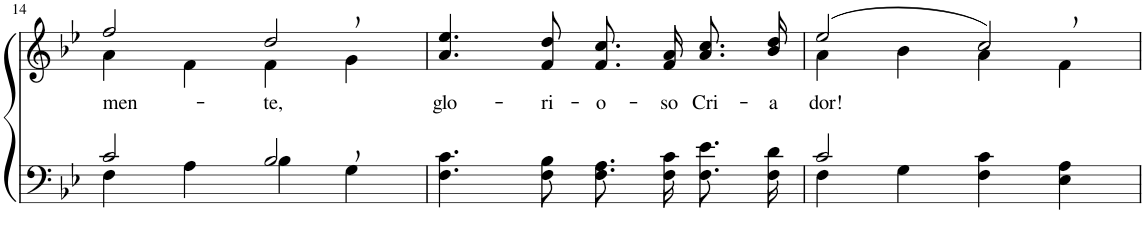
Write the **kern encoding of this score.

**kern	**kern	**text
*part2	*part1	*part1
*staff2	*staff1	*staff1
*I"Parte III e IV	*I"Parte I e II	*
!!LO:PB:g=z
*clefF4	*clefG2	*
*Trd2c3	*Trd2c3	*
*k[b-e-]	*k[b-e-]	*
*M4/4	*M4/4	*
=14	=14	=14
*^	*^	*
!	!	!	!	!LO:LY:b
2c/	4F\	2ff/	4a\	men-
.	4A\	.	4f\	.
!	!	!	!	!LO:LY:b
2B-,/	4B-\	2dd,/	4f\	-te,
.	4G\	.	4g\	.
=15	=15	=15	=15	=15
!	!	!	!	!LO:LY:b
*v	*v	*	*	*
*	*v	*v	*
4.F\ 4.c\	4.a/ 4.ee-/	glo-
!	!	!LO:LY:b
8F\ 8B-\	8f/ 8dd/	-ri-
!	!	!LO:LY:b
8.F\ 8.A\L	8.f/ 8.cc/L	-o-
!	!	!LO:LY:b
16F\ 16c\Jk	16f/ 16a/Jk	-so
!	!	!LO:LY:b
8.F\ 8.e-\L	8.a\ 8.cc\L	Cri-
!	!	!LO:LY:b
16F\ 16d\Jk	16b-\ 16dd\Jk	-a-
=16	=16	=16
*^	*^	*
!	!	!	!	!LO:LY:b
2c/	4F\	(2ee-/	4a\	-dor!
.	4G\	.	4b-\	.
2ryy	4F\ 4c\	2cc,/)	4a\	.
.	4E-\ 4A\	.	4f\	.
*v	*v	*	*	*
*	*v	*v	*
=	=	=
*-	*-	*-
